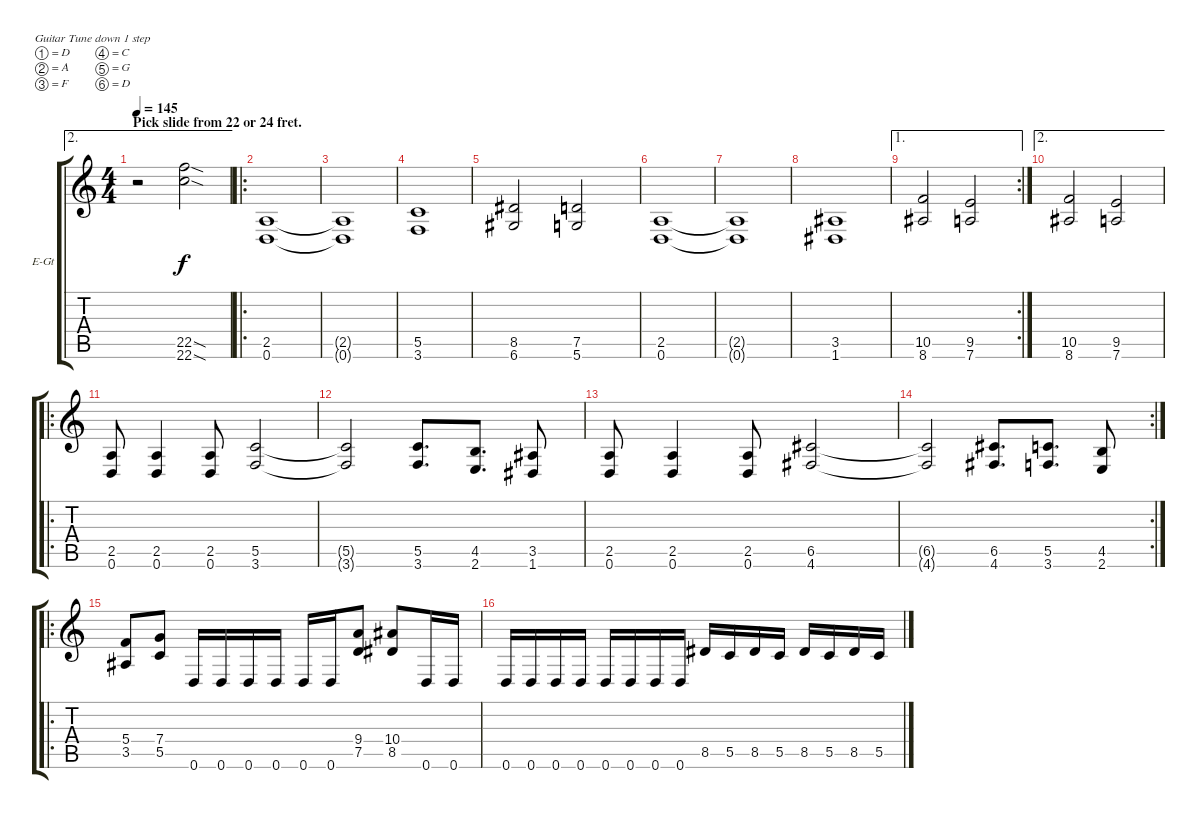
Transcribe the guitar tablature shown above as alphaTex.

\bracketExtendMode groupsimilarinstruments
\firstSystemTrackNameOrientation horizontal
\otherSystemsTrackNameOrientation horizontal
\track ("Rhytm Guitar" "E-Gt") {instrument overdrivenguitar}
\staff {score tabs}
\tuning (D4 A3 F3 C3 G2 D2)
\ae 2
\ts (4 4)
\section ("" "Pick slide from 22 or 24 fret.")
\tempo 145
\clef g2
\ks c
r.2{dy f} (22.6{sod} 22.5{sod}).2 |
\ro
(2.5 0.6).1 |
(2.5{t} 0.6{t}).1 |
(5.5 3.6).1 |
(8.5 6.6).2 (7.5 5.6).2 |
(2.5 0.6).1 |
(2.5{t} 0.6{t}).1 |
(3.5 1.6).1 |
\ae 1
\rc 2
(10.5 8.6).2 (9.5 7.6).2 |
\ae 2
(10.5 8.6).2 (9.5 7.6).2 |
\ro
(2.5 0.6).8 (2.5 0.6).4 (2.5 0.6).8 (5.5 3.6).2 |
(5.5{t} 3.6{t}).2 (5.5 3.6).8{d} (4.5 2.6).8{d} (3.5 1.6).8 |
(2.5 0.6).8 (2.5 0.6).4 (2.5 0.6).8 (6.5 4.6).2 |
\rc 2
(6.5{t} 4.6{t}).2 (6.5 4.6).8{d} (5.5 3.6).8{d} (4.5 2.6).8 |
\ro
(5.4 3.5).8 (7.4 5.5).8 0.6.16 0.6.16 0.6.16 0.6.16 0.6.16 0.6.16 (9.4 7.5).8 (10.4 8.5).8 0.6.16 0.6.16 |
0.6.16 0.6.16 0.6.16 0.6.16 0.6.16 0.6.16 0.6.16 0.6.16 8.5.16 5.5.16 8.5.16 5.5.16 8.5.16 5.5.16 8.5.16 5.5.16
